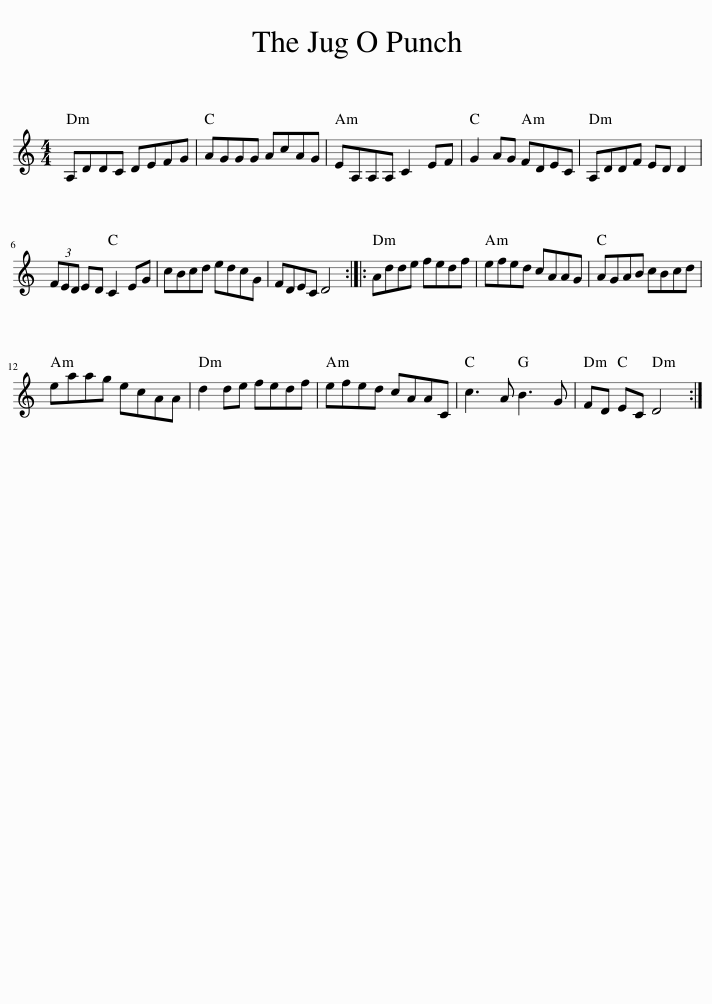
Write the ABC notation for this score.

X:1
L:1/8
M:4/4
I:linebreak $
K:C
V:1 treble
V:1
 A,DDC DEFG | AGGG AcAG | EA,A,A, C2 EF | G2 AG FDEC | A,DDF ED D2 |$ %5
 (3FED ED C2 EG | cBcd edcG | FDEC D4 :: Adde fedf | efed cAAG | %10
 AGAB cBcd |$ eaag ecAA | d2 de fedf | efed cAAC | c3 A B3 G | %15
 FD EC D4 :| %16
